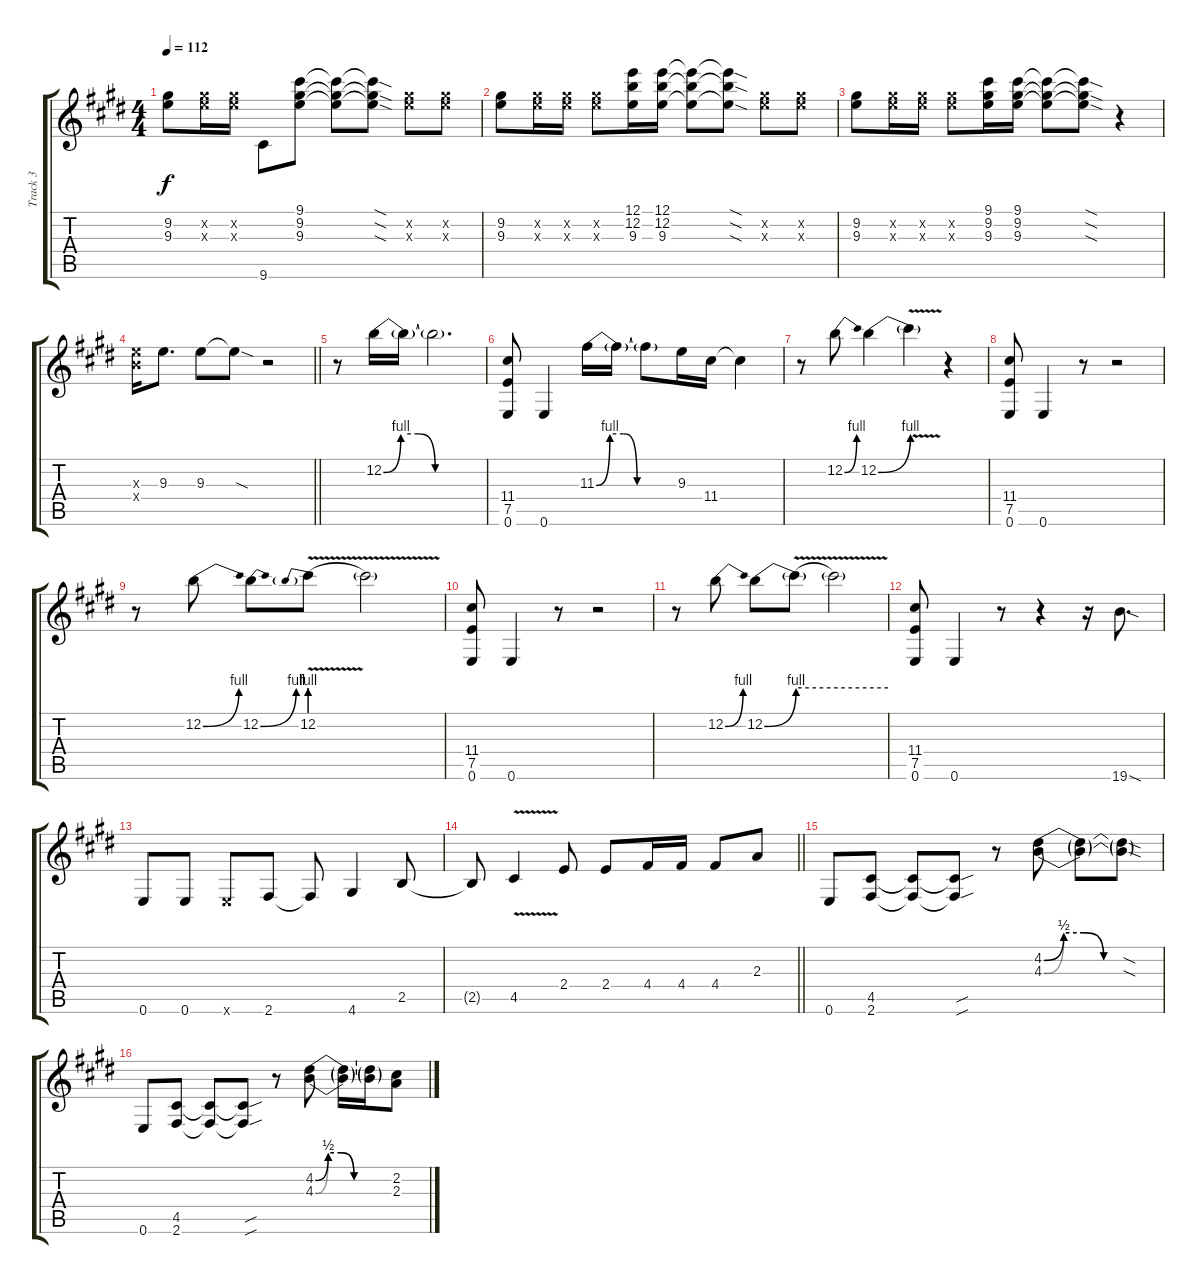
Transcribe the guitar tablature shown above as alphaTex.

\track ("Track 3" "Track 3") {instrument overdrivenguitar}
\staff {score tabs}
\tuning (E4 B3 G3 D3 A2 E2) {hide}
\ts (4 4)
\tempo 112
\clef g2
\ks e
(9.2 9.3).8{dy f} (9.2{x} 9.3{x}).16 (9.2{x} 9.3{x}).16 9.6.8 (9.1 9.2 9.3).8 (9.1{t} 9.2{t} 9.3{t}).8 (9.1{sod t} 9.2{sod t} 9.3{sod t}).8 (9.2{x} 9.3{x}).8 (9.2{x} 9.3{x}).8 |
(9.2 9.3).8 (9.2{x} 9.3{x}).16 (9.2{x} 9.3{x}).16 (9.2{x} 9.3{x}).8 (12.1 12.2 9.3).16 (12.1 12.2 9.3).16 (12.1{t} 12.2{t} 9.3{t}).8 (12.1{sod t} 12.2{sod t} 9.3{sod t}).8 (9.2{x} 9.3{x}).8 (9.2{x} 9.3{x}).8 |
(9.2 9.3).8 (9.2{x} 9.3{x}).16 (9.2{x} 9.3{x}).16 (9.2{x} 9.3{x}).8 (9.1 9.2 9.3).16 (9.1 9.2 9.3).16 (9.1{t} 9.2{t} 9.3{t}).8 (9.1{sod t} 9.2{sod t} 9.3{sod t}).8 r.4 |
\barLineRight lightlight
(9.3{x} 9.4{x}).16 9.3.8{d} 9.3.8 9.3{sod t}.8 r.2 |
r.8 12.2{be (custom 0 0 10 4 20 4 30 0 60 0)}.16 12.2{t}.16 12.2{t}.2{d} |
(11.4 7.5 0.6).8 0.6.4 11.3{be (custom 0 0 10 4 20 4 30 0 60 0)}.16 11.3{t}.16 11.3{t}.8 9.3.16 11.4.16 11.4{t}.4 |
r.8 12.2{be (bend 0 0 60 4)}.8 12.2{be (bend 0 0 60 4)}.4 12.2{v t}.4 r.4 |
(11.4 7.5 0.6).8 0.6.4 r.8 r.2 |
r.8 12.2{be (bend 0 0 60 4)}.8 12.2{be (bend 0 0 60 4)}.8 12.2{be (prebend 0 4 60 4) v}.8 12.2{t}.2 |
(11.4 7.5 0.6).8 0.6.4 r.8 r.2 |
r.8 12.2{be (bend 0 0 60 4)}.8 12.2{be (bend 0 0 60 4)}.8 12.2{be (hold 0 4 60 4) v t}.8 12.2{t}.2 |
(11.4 7.5 0.6).8 0.6.4 r.8 r.4 r.16 19.6{sod}.8{d} |
0.6.8 0.6.8 0.6{x}.8 2.6.8 2.6{t}.8 4.6.4 2.5.8 |
\barLineRight lightlight
2.5{t}.8 4.5{v}.4 2.4.8 2.4.8 4.4.16 4.4.16 4.4.8 2.3.8 |
0.6.8 (4.5 2.6).8 (4.5{t} 2.6{t}).8 (4.5{sou t} 2.6{sou t}).8 r.8 (4.2{be (custom 0 0 10 2 20 2 30 0 60 0)} 4.3{be (custom 0 0 10 2 20 2 30 0 60 0)}).8 (4.2{t} 4.3{t}).8 (4.2{sod t} 4.3{sod t}).8 |
0.6.8 (4.5 2.6).8 (4.5{t} 2.6{t}).8 (4.5{sou t} 2.6{sou t}).8 r.8 (4.2{be (custom 0 0 10 2 20 2 30 0 60 0)} 4.3{be (custom 0 0 10 2 20 2 30 0 60 0)}).8 (4.2{t} 4.3{t}).16 (4.2{t} 4.3{t}).16 (2.2 2.3).8
